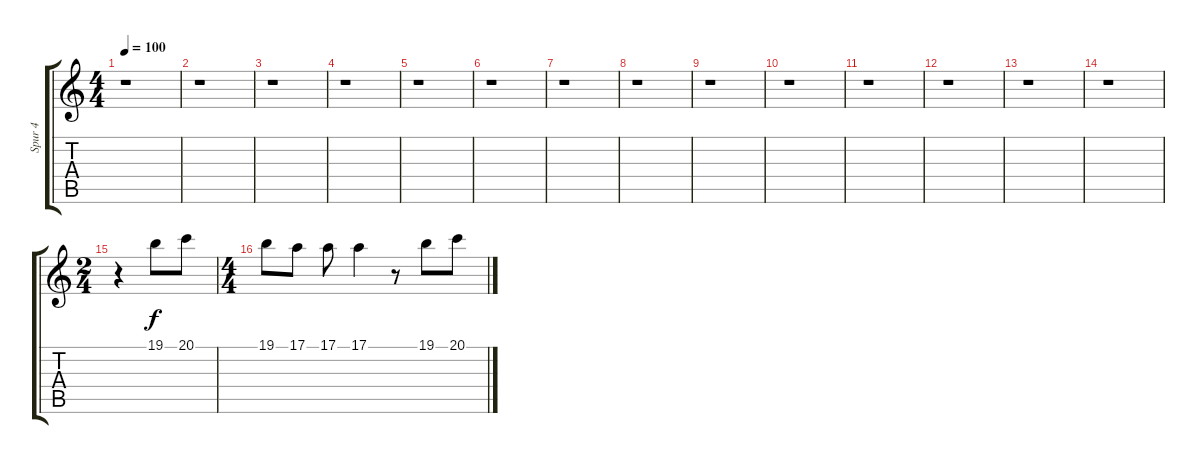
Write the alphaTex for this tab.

\track ("Spur 4" "Spur 4") {instrument flute}
\staff {score tabs}
\tuning (E4 B3 G3 D3 A2 E2) {hide}
\ts (4 4)
\tempo 100
\clef g2
\ks c
r.1{dy f instrument flute} |
r.1 |
r.1 |
r.1 |
r.1 |
r.1 |
r.1 |
r.1 |
r.1 |
r.1 |
r.1 |
r.1 |
r.1 |
r.1 |
\ts (2 4)
r.4 19.1.8 20.1.8 |
\ts (4 4)
19.1.8 17.1.8 17.1.8 17.1.4 r.8 19.1.8 20.1.8
